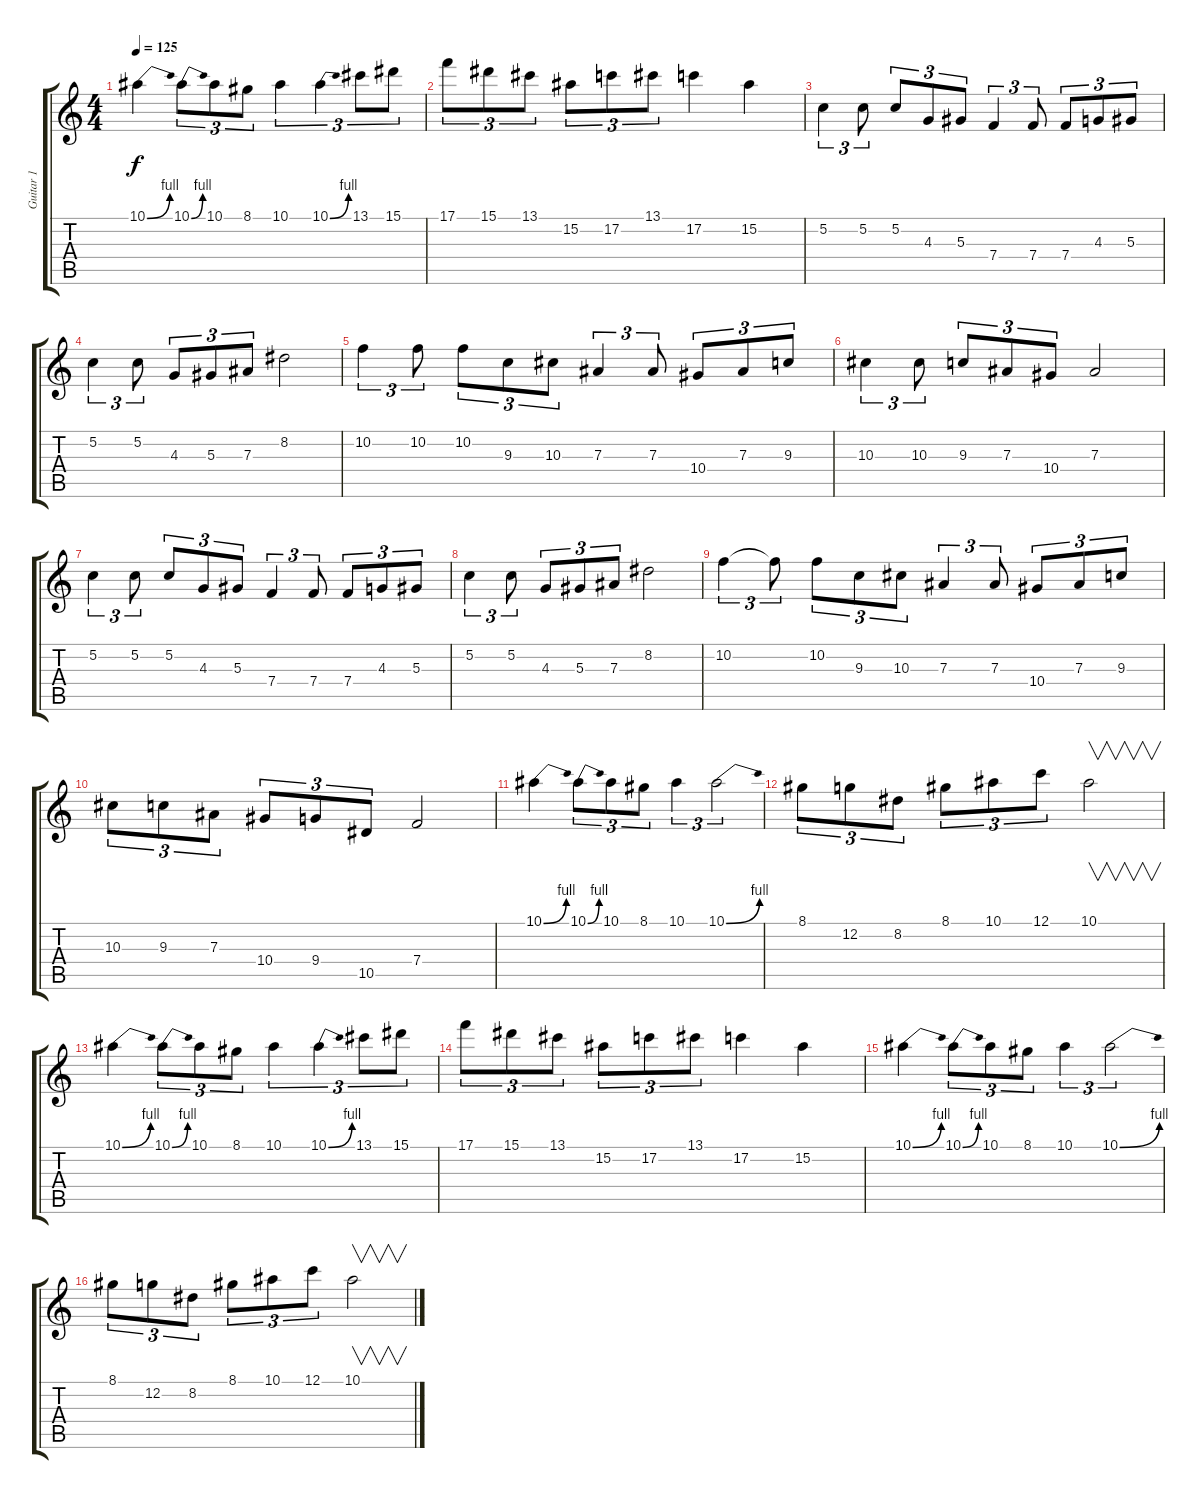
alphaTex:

\track ("Guitar 1" "Guitar 1") {instrument distortionguitar}
\staff {score tabs}
\tuning (C4 G3 Eb3 Bb2 F2 C2) {hide}
\ts (4 4)
\tempo 125
\clef g2
\ks c
10.1{be (bend 0 0 60 4)}.4{dy f} 10.1{be (bend 0 0 60 4)}.8{tu (3 2)} 10.1.8{tu (3 2)} 8.1.8{tu (3 2)} 10.1.4{tu (3 2)} 10.1{be (bend 0 0 60 4)}.4{tu (3 2)} 13.1.8{tu (3 2)} 15.1.8{tu (3 2)} |
17.1.8{tu (3 2)} 15.1.8{tu (3 2)} 13.1.8{tu (3 2)} 15.2.8{tu (3 2)} 17.2.8{tu (3 2)} 13.1.8{tu (3 2)} 17.2.4 15.2.4 |
5.2.4{tu (3 2)} 5.2.8{tu (3 2)} 5.2.8{tu (3 2)} 4.3.8{tu (3 2)} 5.3.8{tu (3 2)} 7.4.4{tu (3 2)} 7.4.8{tu (3 2)} 7.4.8{tu (3 2)} 4.3.8{tu (3 2)} 5.3.8{tu (3 2)} |
5.2.4{tu (3 2)} 5.2.8{tu (3 2)} 4.3.8{tu (3 2)} 5.3.8{tu (3 2)} 7.3.8{tu (3 2)} 8.2.2 |
10.2.4{tu (3 2)} 10.2.8{tu (3 2)} 10.2.8{tu (3 2)} 9.3.8{tu (3 2)} 10.3.8{tu (3 2)} 7.3.4{tu (3 2)} 7.3.8{tu (3 2)} 10.4.8{tu (3 2)} 7.3.8{tu (3 2)} 9.3.8{tu (3 2)} |
10.3.4{tu (3 2)} 10.3.8{tu (3 2)} 9.3.8{tu (3 2)} 7.3.8{tu (3 2)} 10.4.8{tu (3 2)} 7.3.2 |
5.2.4{tu (3 2)} 5.2.8{tu (3 2)} 5.2.8{tu (3 2)} 4.3.8{tu (3 2)} 5.3.8{tu (3 2)} 7.4.4{tu (3 2)} 7.4.8{tu (3 2)} 7.4.8{tu (3 2)} 4.3.8{tu (3 2)} 5.3.8{tu (3 2)} |
5.2.4{tu (3 2)} 5.2.8{tu (3 2)} 4.3.8{tu (3 2)} 5.3.8{tu (3 2)} 7.3.8{tu (3 2)} 8.2.2 |
10.2.4{tu (3 2)} 10.2{t}.8{tu (3 2)} 10.2.8{tu (3 2)} 9.3.8{tu (3 2)} 10.3.8{tu (3 2)} 7.3.4{tu (3 2)} 7.3.8{tu (3 2)} 10.4.8{tu (3 2)} 7.3.8{tu (3 2)} 9.3.8{tu (3 2)} |
10.3.8{tu (3 2)} 9.3.8{tu (3 2)} 7.3.8{tu (3 2)} 10.4.8{tu (3 2)} 9.4.8{tu (3 2)} 10.5.8{tu (3 2)} 7.4.2 |
10.1{be (bend 0 0 60 4)}.4 10.1{be (bend 0 0 60 4)}.8{tu (3 2)} 10.1.8{tu (3 2)} 8.1.8{tu (3 2)} 10.1.4{tu (3 2)} 10.1{be (bend 0 0 60 4)}.2{tu (3 2)} |
8.1.8{tu (3 2)} 12.2.8{tu (3 2)} 8.2.8{tu (3 2)} 8.1.8{tu (3 2)} 10.1.8{tu (3 2)} 12.1.8{tu (3 2)} 10.1.2{v} |
10.1{be (bend 0 0 60 4)}.4 10.1{be (bend 0 0 60 4)}.8{tu (3 2)} 10.1.8{tu (3 2)} 8.1.8{tu (3 2)} 10.1.4{tu (3 2)} 10.1{be (bend 0 0 60 4)}.4{tu (3 2)} 13.1.8{tu (3 2)} 15.1.8{tu (3 2)} |
17.1.8{tu (3 2)} 15.1.8{tu (3 2)} 13.1.8{tu (3 2)} 15.2.8{tu (3 2)} 17.2.8{tu (3 2)} 13.1.8{tu (3 2)} 17.2.4 15.2.4 |
10.1{be (bend 0 0 60 4)}.4 10.1{be (bend 0 0 60 4)}.8{tu (3 2)} 10.1.8{tu (3 2)} 8.1.8{tu (3 2)} 10.1.4{tu (3 2)} 10.1{be (bend 0 0 60 4)}.2{tu (3 2)} |
8.1.8{tu (3 2)} 12.2.8{tu (3 2)} 8.2.8{tu (3 2)} 8.1.8{tu (3 2)} 10.1.8{tu (3 2)} 12.1.8{tu (3 2)} 10.1.2{v}
